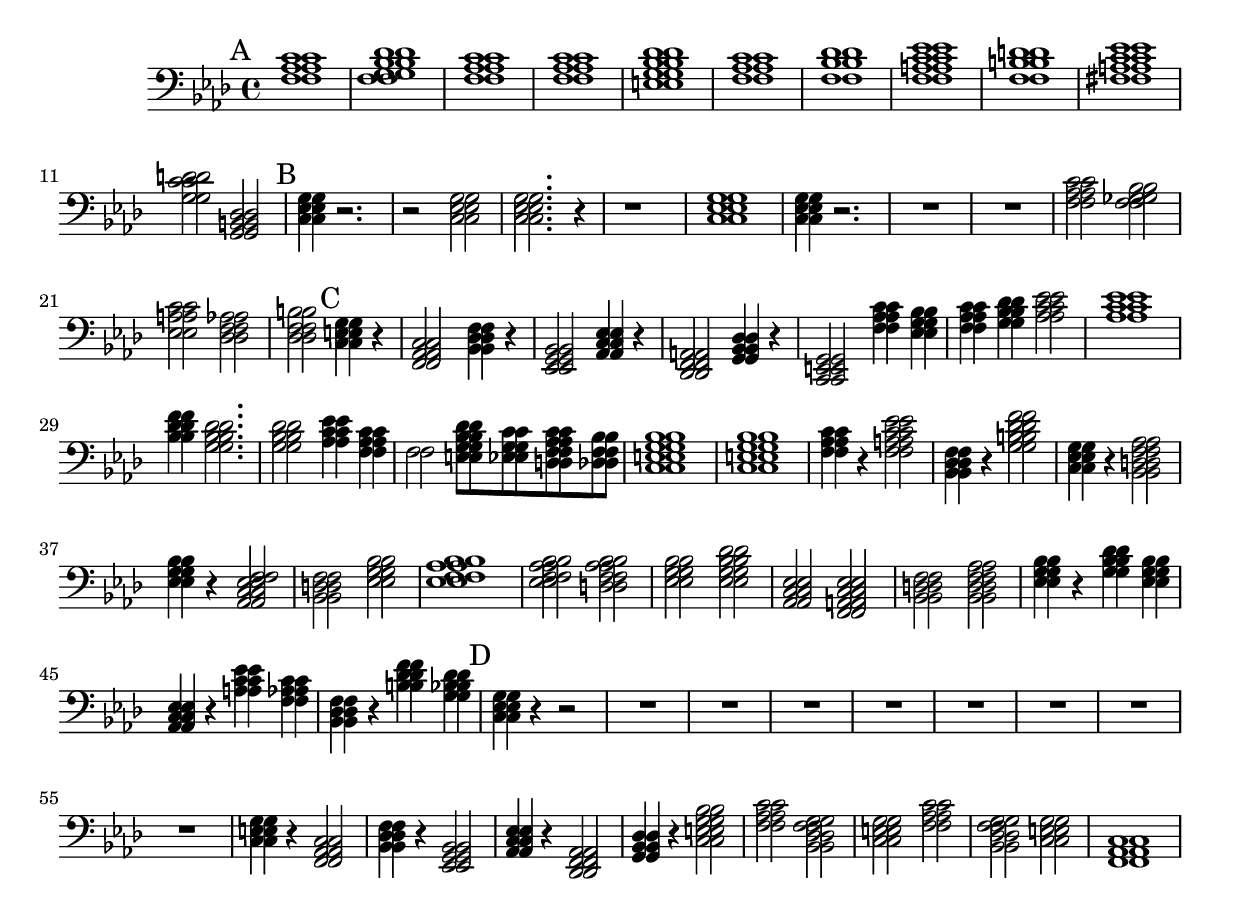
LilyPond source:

\version "1.7.13"
% figured bass

OrganoWinterOne = \notes {
\clef bass
\key f \minor
\time 4/4

\mark "A"
<f1 aes c'>
<f g bes des'>			% 246
<f aes c'>
<f aes c'>
<e g bes des'>			% 57
<f aes c'>
<f bes des'>			% 46
<f a c' ees'>			% 3n7
<f b d'>			% 4n6n
<fis a c' ees'>			% 57
<g2 c' d'> <g, b, des>		% 45n	% 3n
\mark "B"
<c4 ees g> r2.
r2 <c2 ees g>
<c2. ees g> r4
r1
<c1 ees g>
<c4 ees g> r2.
R1*2
<f2 aes c'> <f ges bes>		% -	% 2f4
<ees a c'> <des f aes>		% 4n6	% -
<des f b> \mark "C" <c4 e g> r4	% 36n	% n
<f,2 aes, c> <bes,4 des f> r
<ees,2 g, bes,> <aes,4 c ees> r	
<des,2 f, a,> <g,4 bes, des> r
<c,2 e, g,> <f4 aes c'> <ees g bes>	% n	% - -
<f aes c'> <g bes des'> <aes2 c' ees'>
<aes1 c' ees'>
<bes4 des' f'> <g2. bes des'>
<g2 bes des'> <aes4 c' ees'> <f aes c'>
<f2> <e8 g bes des'> <ees g c'> <d f aes c'> <des f bes>	% -	% 7 6 7 6
<c1 e g bes>			% n7
<c e g bes>
<f4 aes c'> r <f2 a c' ees'>	% -	% 3n7
<bes,4 des f> r <g2 b des' f'>	% -	% 3n7
<c4 ees g> r <bes,2 d f aes>	% -	% 3n7
<ees4 g bes> r <aes,2 c ees f>	% - 	% 56
<bes,2 d f> <ees g bes>		% n	% -
<ees1 f aes bes>		% 245
<ees2 f aes bes> <d f aes bes>	% -	% 56
<ees g bes> <ees g bes des'>	% -	% 7f (flat written thru the 7)
<aes, c ees> <f, a, c ees>	% - 	% 3n7
<bes, d f> <bes, d f aes>	% n	% 3n7
<ees4 g bes> r <g bes des'> <ees g bes>
<aes, c ees> r <a c' ees'> <f aes c'>
<bes, des f> r <b des' f'> <g bes des'>
\mark "D"
<c ees g> r r2
R1*8
<c4 e g> r <f,2 aes, c>		% n	% -
<bes,4 des f> r <ees,2 g, bes,>
<aes,4 c ees> r <des,2 f, aes,>
<g,4 bes, des> r <c2 e g bes>	% -	% 3n7 (nat written in front of 3)
<f aes c'> <bes, des f g>	% -	% 56
<c e g> <f aes c'>		% 3n	% -
<bes, des f g> <c e g>		% 56	% n
<f,1 aes, c>
}

\score {
<
	\context Voice \OrganoWinterOne
	\context FiguredBase \OrganoWinterOne
> 
}
